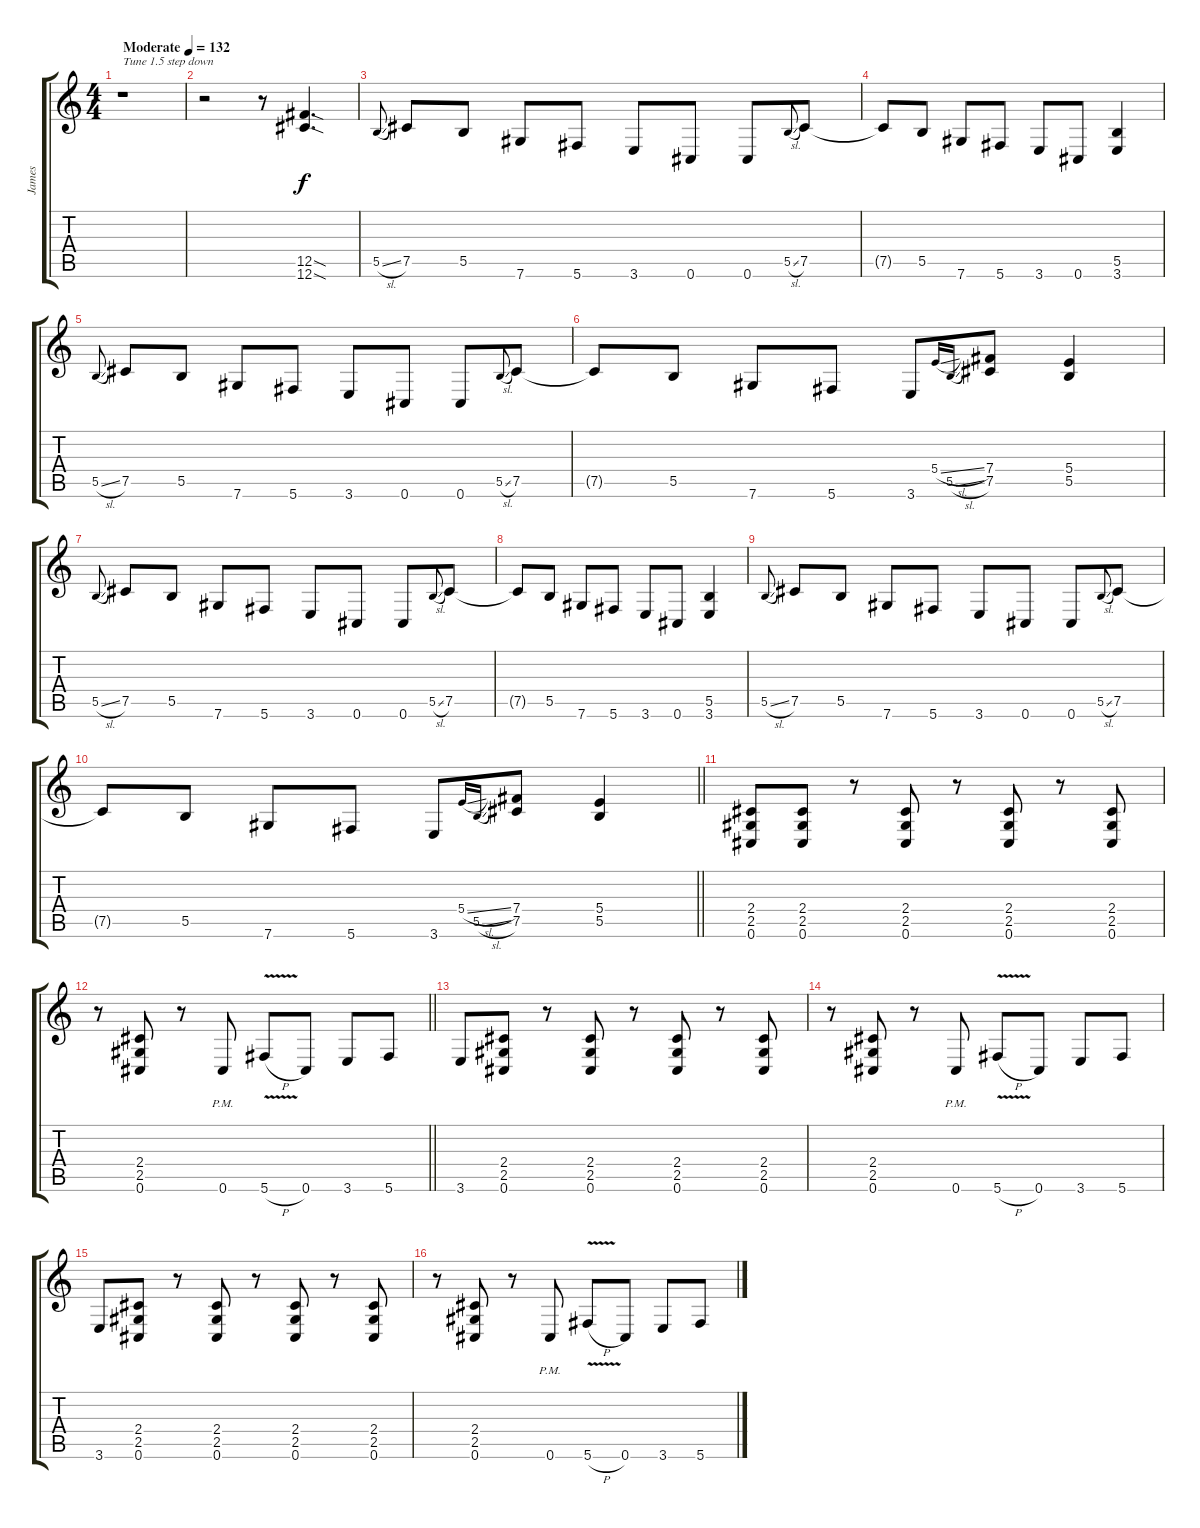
\track ("James" "James") {instrument distortionguitar}
\staff {score tabs}
\tuning (Db4 Ab3 E3 B2 Gb2 Db2) {hide}
\ts (4 4)
\tempo (132 "Moderate")
\clef g2
\ks c
r.1{txt "Tune 1.5 step down" dy f instrument distortionguitar} |
r.2 r.8 (12.5{sod} 12.6{sod}).4{d} |
5.5{sl}.8{gr onbeat} 7.5.8 5.5.8 7.6.8 5.6.8 3.6.8 0.6.8 0.6.8 5.5{sl}.8{gr onbeat} 7.5.8 |
7.5{t}.8 5.5.8 7.6.8 5.6.8 3.6.8 0.6.8 (5.5 3.6).4 |
5.5{sl}.8{gr onbeat} 7.5.8 5.5.8 7.6.8 5.6.8 3.6.8 0.6.8 0.6.8 5.5{sl}.8{gr onbeat} 7.5.8 |
7.5{t}.8 5.5.8 7.6.8 5.6.8 3.6.8 5.4{sl}.16{gr onbeat} 5.5{sl}.16{gr onbeat} (7.4 7.5).8 (5.4 5.5).4 |
5.5{sl}.8{gr onbeat} 7.5.8 5.5.8 7.6.8 5.6.8 3.6.8 0.6.8 0.6.8 5.5{sl}.8{gr onbeat} 7.5.8 |
7.5{t}.8 5.5.8 7.6.8 5.6.8 3.6.8 0.6.8 (5.5 3.6).4 |
5.5{sl}.8{gr onbeat} 7.5.8 5.5.8 7.6.8 5.6.8 3.6.8 0.6.8 0.6.8 5.5{sl}.8{gr onbeat} 7.5.8 |
\barLineRight lightlight
7.5{t}.8 5.5.8 7.6.8 5.6.8 3.6.8 5.4{sl}.16{gr onbeat} 5.5{sl}.16{gr onbeat} (7.4 7.5).8 (5.4 5.5).4 |
(2.4 2.5 0.6).8 (2.4 2.5 0.6).8 r.8 (2.4 2.5 0.6).8 r.8 (2.4 2.5 0.6).8 r.8 (2.4 2.5 0.6).8 |
\barLineRight lightlight
r.8 (2.4 2.5 0.6).8 r.8 0.6{pm}.8 5.6{v h}.8 0.6.8 3.6.8 5.6.8 |
\section ("" "")
3.6.8 (2.4 2.5 0.6).8 r.8 (2.4 2.5 0.6).8 r.8 (2.4 2.5 0.6).8 r.8 (2.4 2.5 0.6).8 |
r.8 (2.4 2.5 0.6).8 r.8 0.6{pm}.8 5.6{v h}.8 0.6.8 3.6.8 5.6.8 |
3.6.8 (2.4 2.5 0.6).8 r.8 (2.4 2.5 0.6).8 r.8 (2.4 2.5 0.6).8 r.8 (2.4 2.5 0.6).8 |
r.8 (2.4 2.5 0.6).8 r.8 0.6{pm}.8 5.6{v h}.8 0.6.8 3.6.8 5.6.8
